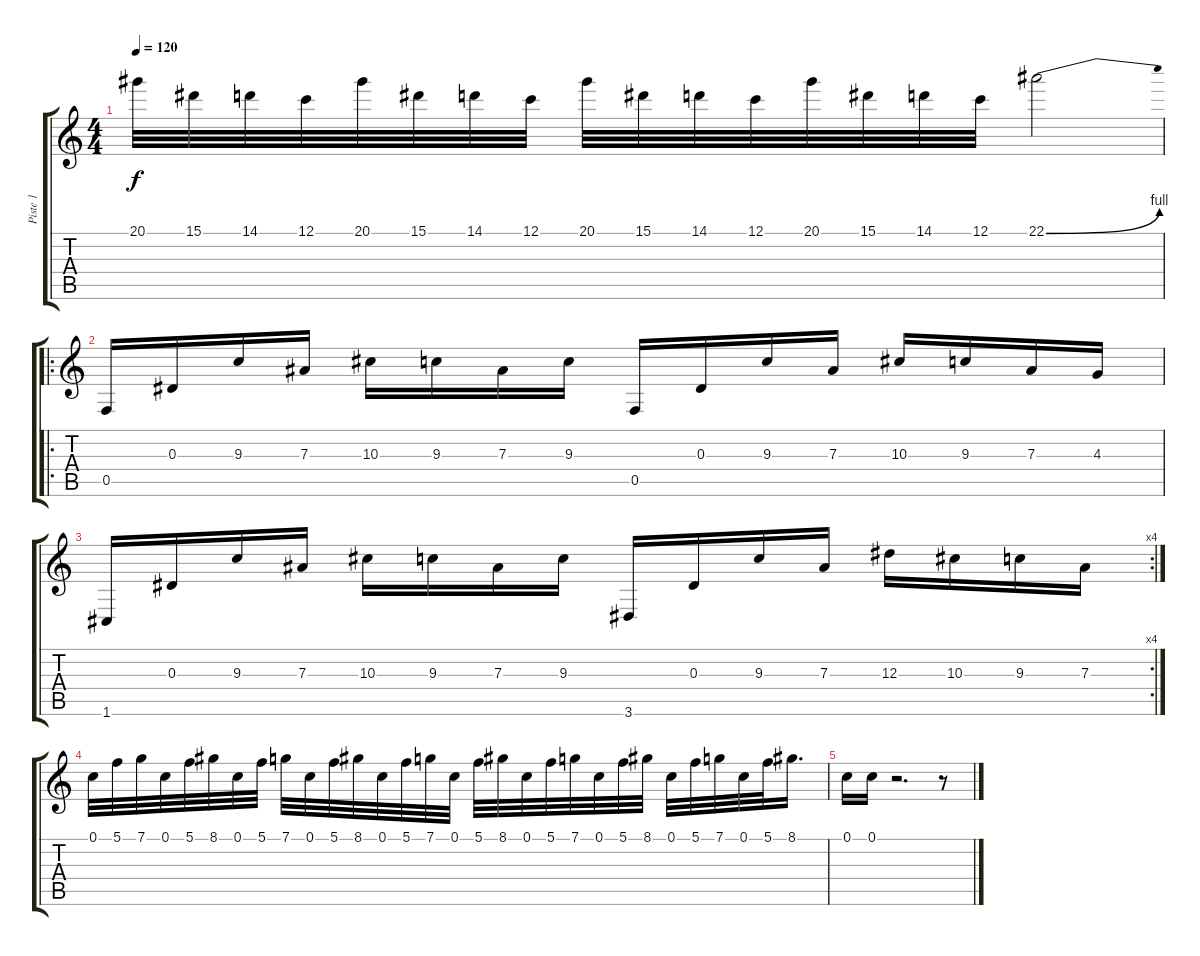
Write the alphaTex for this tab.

\track ("Piste 1" "Piste 1") {instrument distortionguitar}
\staff {score tabs}
\tuning (C4 G3 Eb3 Bb2 F2 C2) {hide}
\ts (4 4)
\tempo 120
\clef g2
\ks c
20.1.32{dy f} 15.1.32 14.1.32 12.1.32 20.1.32 15.1.32 14.1.32 12.1.32 20.1.32 15.1.32 14.1.32 12.1.32 20.1.32 15.1.32 14.1.32 12.1.32 22.1{be (bend 0 0 60 4)}.2 |
\ro
0.5.16{instrument distortionguitar} 0.3.16 9.3.16 7.3.16 10.3.16 9.3.16 7.3.16 9.3.16 0.5.16 0.3.16 9.3.16 7.3.16 10.3.16 9.3.16 7.3.16 4.3.16 |
\rc 4
1.6.16 0.3.16 9.3.16 7.3.16 10.3.16 9.3.16 7.3.16 9.3.16 3.6.16 0.3.16 9.3.16 7.3.16 12.3.16 10.3.16 9.3.16 7.3.16 |
0.1.32 5.1.32 7.1.32 0.1.32 5.1.32 8.1.32 0.1.32 5.1.32 7.1.32 0.1.32 5.1.32 8.1.32 0.1.32 5.1.32 7.1.32 0.1.32 5.1.32 8.1.32 0.1.32 5.1.32 7.1.32 0.1.32 5.1.32 8.1.32 0.1.32 5.1.32 7.1.32 0.1.32 5.1.32 8.1.16{d} |
0.1.16 0.1.16 r.2{d} r.8
